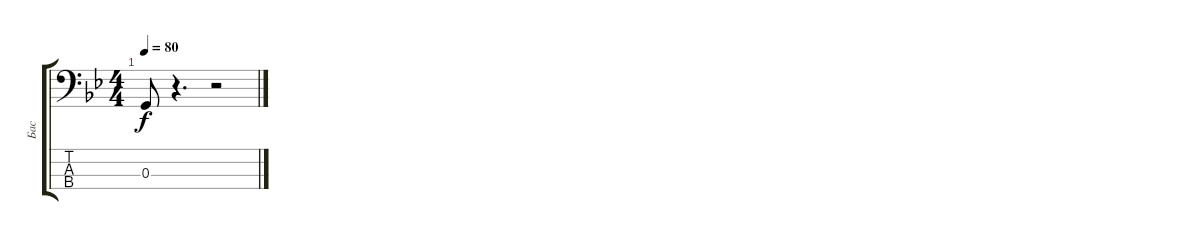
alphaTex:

\track ("Бас" "Бас") {instrument electricbasspick}
\staff {score tabs}
\tuning (F2 C2 G1 C1) {hide}
\ts (4 4)
\tempo 80
\clef f4
\ks gminor
0.3{t}.8{dy f} r.4{d} r.2
